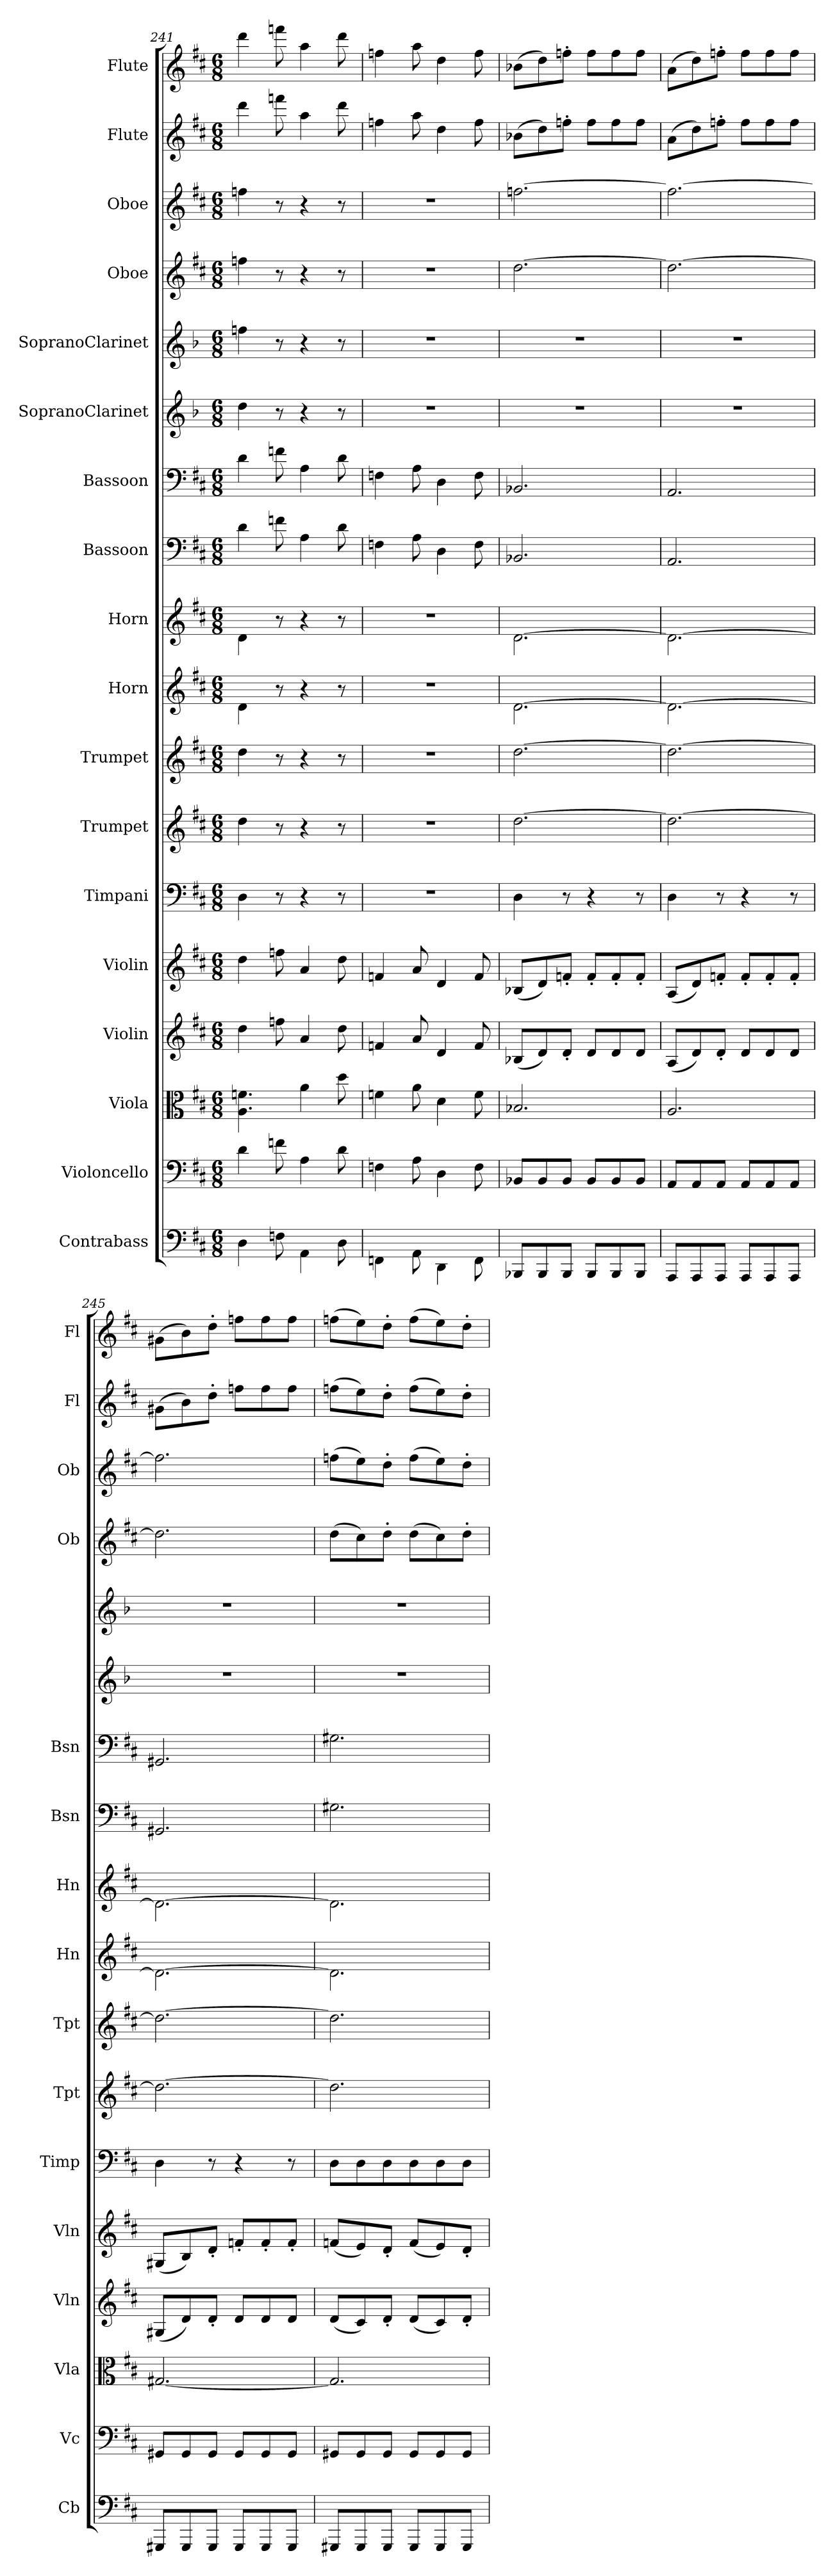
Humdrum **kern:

**kern	**kern	**kern	**kern	**kern	**kern	**kern	**kern	**kern	**kern	**kern	**kern	**kern	**kern	**kern	**kern	**kern	**kern
*part18	*part17	*part16	*part15	*part14	*part13	*part12	*part11	*part10	*part9	*part8	*part7	*part6	*part5	*part4	*part3	*part2	*part1
*staff18	*staff17	*staff16	*staff15	*staff14	*staff13	*staff12	*staff11	*staff10	*staff9	*staff8	*staff7	*staff6	*staff5	*staff4	*staff3	*staff2	*staff1
*I"Contrabass	*I"Violoncello	*I"Viola	*I"Violin	*I"Violin	*I"Timpani	*I"Trumpet	*I"Trumpet	*I"Horn	*I"Horn	*I"Bassoon	*I"Bassoon	*I"SopranoClarinet	*I"SopranoClarinet	*I"Oboe	*I"Oboe	*I"Flute	*I"Flute
*I'Cb	*I'Vc	*I'Vla	*I'Vln	*I'Vln	*I'Timp	*I'Tpt	*I'Tpt	*I'Hn	*I'Hn	*I'Bsn	*I'Bsn	*	*	*I'Ob	*I'Ob	*I'Fl	*I'Fl
*clefF4	*clefF4	*clefC3	*clefG2	*clefG2	*clefF4	*clefG2	*clefG2	*clefG2	*clefG2	*clefF4	*clefF4	*clefG2	*clefG2	*clefG2	*clefG2	*clefG2	*clefG2
*k[f#c#]	*k[f#c#]	*k[f#c#]	*k[f#c#]	*k[f#c#]	*k[f#c#]	*k[f#c#]	*k[f#c#]	*k[f#c#]	*k[f#c#]	*k[f#c#]	*k[f#c#]	*k[b-]	*k[b-]	*k[f#c#]	*k[f#c#]	*k[f#c#]	*k[f#c#]
*M6/8	*M6/8	*M6/8	*M6/8	*M6/8	*M6/8	*M6/8	*M6/8	*M6/8	*M6/8	*M6/8	*M6/8	*M6/8	*M6/8	*M6/8	*M6/8	*M6/8	*M6/8
=241	=241	=241	=241	=241	=241	=241	=241	=241	=241	=241	=241	=241	=241	=241	=241	=241	=241
4D\	4d\	4.A\ 4.fn\	4dd\	4dd\	4D\	4dd\	4dd\	4d\	4d\	4d\	4d\	4dd\	4ffn\	4ffn\	4ffn\	4ddd\	4ddd\
8Fn\	8fn\	.	8ffn\	8ffn\	8r	8r	8r	8r	8r	8fn\	8fn\	8r	8r	8r	8r	8fffn\	8fffn\
4AA\	4A\	4a\	4a/	4a/	4r	4r	4r	4r	4r	4A\	4A\	4r	4r	4r	4r	4aa\	4aa\
8D\	8d\	8dd\	8dd\	8dd\	8r	8r	8r	8r	8r	8d\	8d\	8r	8r	8r	8r	8ddd\	8ddd\
=242	=242	=242	=242	=242	=242	=242	=242	=242	=242	=242	=242	=242	=242	=242	=242	=242	=242
4FFn\	4Fn\	4fn\	4fn/	4fn/	2.r	2.r	2.r	2.r	2.r	4Fn\	4Fn\	2.r	2.r	2.r	2.r	4ffn\	4ffn\
8AA\	8A\	8a\	8a/	8a/	.	.	.	.	.	8A\	8A\	.	.	.	.	8aa\	8aa\
4DD\	4D\	4d\	4d/	4d/	.	.	.	.	.	4D\	4D\	.	.	.	.	4dd\	4dd\
8FF\	8F\	8f\	8f/	8f/	.	.	.	.	.	8F\	8F\	.	.	.	.	8ff\	8ff\
=243	=243	=243	=243	=243	=243	=243	=243	=243	=243	=243	=243	=243	=243	=243	=243	=243	=243
8BBB-X/L	8BB-X/L	2.B-X/	(8B-X/L	(8B-X/L	4D\	[2.dd\	[2.dd\	[2.d\	[2.d\	2.BB-X/	2.BB-X/	2.r	2.r	[2.dd\	[2.ffn\	(8b-X\L	(8b-X\L
8BBB-/	8BB-/	.	8d/)	8d/)	.	.	.	.	.	.	.	.	.	.	.	8dd\)	8dd\)
8BBB-/J	8BB-/J	.	8d'/J	8fn'/J	8r	.	.	.	.	.	.	.	.	.	.	8ffn'\J	8ffn'\J
8BBB-/L	8BB-/L	.	8d/L	8f'/L	4r	.	.	.	.	.	.	.	.	.	.	8ff\L	8ff\L
8BBB-/	8BB-/	.	8d/	8f'/	.	.	.	.	.	.	.	.	.	.	.	8ff\	8ff\
8BBB-/J	8BB-/J	.	8d/J	8f'/J	8r	.	.	.	.	.	.	.	.	.	.	8ff\J	8ff\J
=244	=244	=244	=244	=244	=244	=244	=244	=244	=244	=244	=244	=244	=244	=244	=244	=244	=244
8AAA/L	8AA/L	2.A/	(8A/L	(8A/L	4D\	2.dd\_	2.dd\_	2.d\_	2.d\_	2.AA/	2.AA/	2.r	2.r	2.dd\_	2.ff\_	(8a\L	(8a\L
8AAA/	8AA/	.	8d/)	8d/)	.	.	.	.	.	.	.	.	.	.	.	8dd\)	8dd\)
8AAA/J	8AA/J	.	8d'/J	8fn'/J	8r	.	.	.	.	.	.	.	.	.	.	8ffn'\J	8ffn'\J
8AAA/L	8AA/L	.	8d/L	8f'/L	4r	.	.	.	.	.	.	.	.	.	.	8ff\L	8ff\L
8AAA/	8AA/	.	8d/	8f'/	.	.	.	.	.	.	.	.	.	.	.	8ff\	8ff\
8AAA/J	8AA/J	.	8d/J	8f'/J	8r	.	.	.	.	.	.	.	.	.	.	8ff\J	8ff\J
=245	=245	=245	=245	=245	=245	=245	=245	=245	=245	=245	=245	=245	=245	=245	=245	=245	=245
8GGG#X/L	8GG#X/L	[2.G#X/	(8G#X/L	(8G#X/L	4D\	2.dd\_	2.dd\_	2.d\_	2.d\_	2.GG#X/	2.GG#X/	2.r	2.r	2.dd\]	2.ff\]	(8g#X\L	(8g#X\L
8GGG#/	8GG#/	.	8d/)	8B/)	.	.	.	.	.	.	.	.	.	.	.	8b\)	8b\)
8GGG#/J	8GG#/J	.	8d'/J	8d'/J	8r	.	.	.	.	.	.	.	.	.	.	8dd'\J	8dd'\J
8GGG#/L	8GG#/L	.	8d/L	8fn'/L	4r	.	.	.	.	.	.	.	.	.	.	8ffn\L	8ffn\L
8GGG#/	8GG#/	.	8d/	8f'/	.	.	.	.	.	.	.	.	.	.	.	8ff\	8ff\
8GGG#/J	8GG#/J	.	8d/J	8f'/J	8r	.	.	.	.	.	.	.	.	.	.	8ff\J	8ff\J
=246	=246	=246	=246	=246	=246	=246	=246	=246	=246	=246	=246	=246	=246	=246	=246	=246	=246
8GGG#X/L	8GG#X/L	2.G#/]	(8d/L	(8fn/L	8D\L	2.dd\]	2.dd\]	2.d\]	2.d\]	2.G#X\	2.G#X\	2.r	2.r	(8dd\L	(8ffn\L	(8ffn\L	(8ffn\L
8GGG#/	8GG#/	.	8c#/)	8e/)	8D\	.	.	.	.	.	.	.	.	8cc#\)	8ee\)	8ee\)	8ee\)
8GGG#/J	8GG#/J	.	8d'/J	8d'/J	8D\	.	.	.	.	.	.	.	.	8dd'\J	8dd'\J	8dd'\J	8dd'\J
8GGG#/L	8GG#/L	.	(8d/L	(8f/L	8D\	.	.	.	.	.	.	.	.	(8dd\L	(8ff\L	(8ff\L	(8ff\L
8GGG#/	8GG#/	.	8c#/)	8e/)	8D\	.	.	.	.	.	.	.	.	8cc#\)	8ee\)	8ee\)	8ee\)
8GGG#/J	8GG#/J	.	8d'/J	8d'/J	8D\J	.	.	.	.	.	.	.	.	8dd'\J	8dd'\J	8dd'\J	8dd'\J
=	=	=	=	=	=	=	=	=	=	=	=	=	=	=	=	=	=
*-	*-	*-	*-	*-	*-	*-	*-	*-	*-	*-	*-	*-	*-	*-	*-	*-	*-
